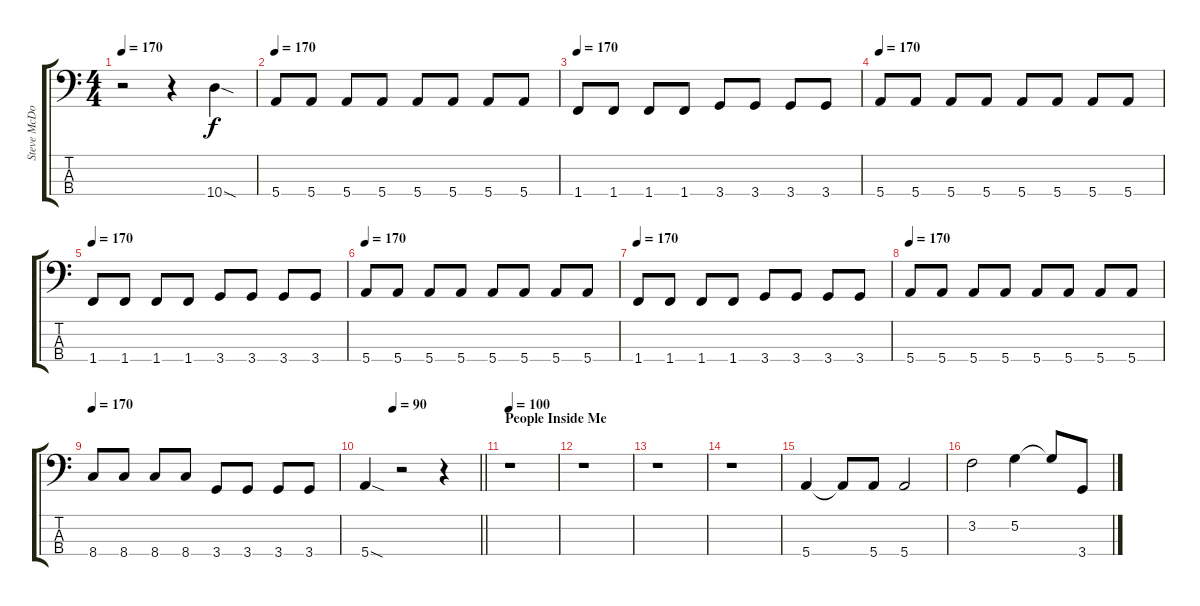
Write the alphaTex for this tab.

\track ("Steve McDonald (Bass)" "Steve McDo") {instrument electricbasspick}
\staff {score tabs}
\tuning (G2 D2 A1 E1) {hide}
\ts (4 4)
\tempo 170
\clef f4
\ks c
r.2{dy f} r.4 10.4{sod}.4 |
\tempo 170
5.4.8 5.4.8 5.4.8 5.4.8 5.4.8 5.4.8 5.4.8 5.4.8 |
\tempo 170
1.4.8 1.4.8 1.4.8 1.4.8 3.4.8 3.4.8 3.4.8 3.4.8 |
\tempo 170
5.4.8 5.4.8 5.4.8 5.4.8 5.4.8 5.4.8 5.4.8 5.4.8 |
\tempo 170
1.4.8 1.4.8 1.4.8 1.4.8 3.4.8 3.4.8 3.4.8 3.4.8 |
\tempo 170
5.4.8 5.4.8 5.4.8 5.4.8 5.4.8 5.4.8 5.4.8 5.4.8 |
\tempo 170
1.4.8 1.4.8 1.4.8 1.4.8 3.4.8 3.4.8 3.4.8 3.4.8 |
\tempo 170
5.4.8 5.4.8 5.4.8 5.4.8 5.4.8 5.4.8 5.4.8 5.4.8 |
\tempo 170
8.4.8 8.4.8 8.4.8 8.4.8 3.4.8 3.4.8 3.4.8 3.4.8 |
\tempo (90 0.25)
\barLineRight lightlight
5.4{sod}.4 r.2 r.4 |
\section ("" "People Inside Me")
\tempo 100
r.1 |
r.1 |
r.1 |
r.1 |
5.4.4 5.4{t}.8 5.4.8 5.4.2 |
3.2.2 5.2.4 5.2{t}.8 3.4{sl}.8
